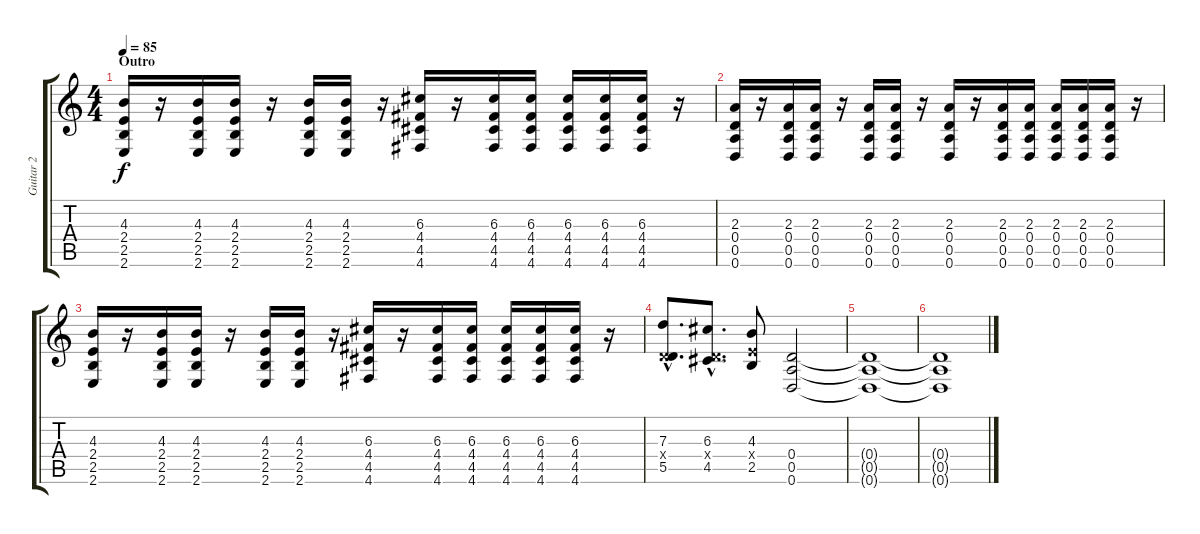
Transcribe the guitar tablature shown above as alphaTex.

\track ("Guitar 2" "Guitar 2") {instrument overdrivenguitar}
\staff {score tabs}
\tuning (E4 B3 G3 D3 A2 D2) {hide}
\ts (4 4)
\section ("" "Outro")
\tempo 85
\clef g2
\ks c
(4.3 2.4 2.5 2.6).16{dy f} r.16 (4.3 2.4 2.5 2.6).16 (4.3 2.4 2.5 2.6).16 r.16 (4.3 2.4 2.5 2.6).16 (4.3 2.4 2.5 2.6).16 r.16 (6.3 4.4 4.5 4.6).16 r.16 (6.3 4.4 4.5 4.6).16 (6.3 4.4 4.5 4.6).16 (6.3 4.4 4.5 4.6).16 (6.3 4.4 4.5 4.6).16 (6.3 4.4 4.5 4.6).16 r.16 |
(2.3 0.4 0.5 0.6).16 r.16 (2.3 0.4 0.5 0.6).16 (2.3 0.4 0.5 0.6).16 r.16 (2.3 0.4 0.5 0.6).16 (2.3 0.4 0.5 0.6).16 r.16 (2.3 0.4 0.5 0.6).16 r.16 (2.3 0.4 0.5 0.6).16 (2.3 0.4 0.5 0.6).16 (2.3 0.4 0.5 0.6).16 (2.3 0.4 0.5 0.6).16 (2.3 0.4 0.5 0.6).16 r.16 |
(4.3 2.4 2.5 2.6).16 r.16 (4.3 2.4 2.5 2.6).16 (4.3 2.4 2.5 2.6).16 r.16 (4.3 2.4 2.5 2.6).16 (4.3 2.4 2.5 2.6).16 r.16 (6.3 4.4 4.5 4.6).16 r.16 (6.3 4.4 4.5 4.6).16 (6.3 4.4 4.5 4.6).16 (6.3 4.4 4.5 4.6).16 (6.3 4.4 4.5 4.6).16 (6.3 4.4 4.5 4.6).16 r.16 |
(7.3{hac} 0.4{hac x} 5.5{hac}).8{d} (6.3{hac} 0.4{hac x} 4.5{hac}).8{d} (4.3 2.4{x} 2.5).8 (0.4 0.5 0.6).2{volume 0} |
(0.4{t} 0.5{t} 0.6{t}).1 |
(0.4{t} 0.5{t} 0.6{t}).1
